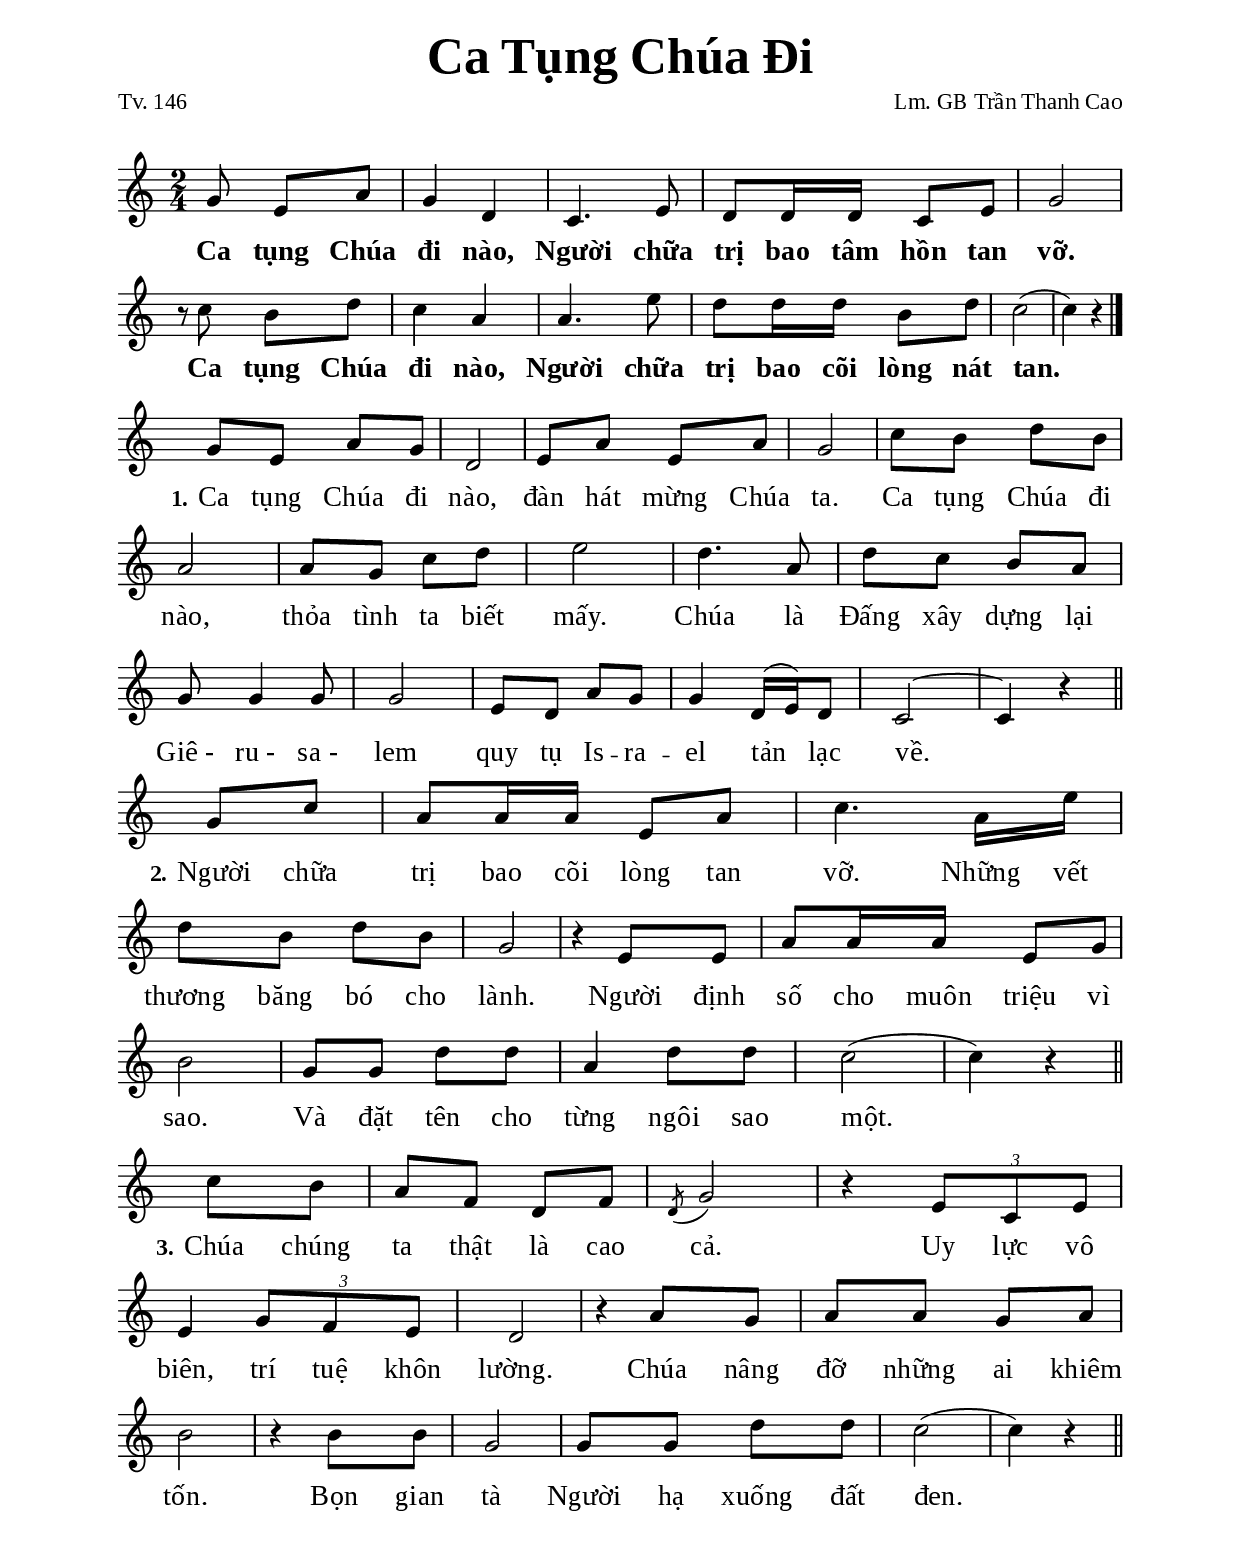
% Cài đặt chung
\version "2.22.1"
\include "english.ly"

\header {
 title = \markup { \fontsize #3 "Ca Tụng Chúa Đi" }
  poet = "Tv. 146"
  composer = "Lm. GB Trần Thanh Cao"
  arranger = " "
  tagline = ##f
}

% Nhạc điệp khúc
nhacDiepKhuc = \relative c'' {
  \partial 4. g8 e a |
  g4 d |
  c4. e8 |
  d d16 d  c8 e |
  g2 |
  r8 c b d |
  c4 a |
  a4. e'8 |
  d d16 d b8 d |
  c2 ( |
  c4) r \bar "|."
}

% Nhạc phiên khúc
nhacPhienKhucMot = \relative c'' {
  g8 e a g |
  d2 |
  e8 a e a |
  g2 |
  c8 b d b |
  a2 |
  a8 g c d |
  e2 |
  d4. a8 |
  d8 c b a |
  g8 g4 g8 |
  g2 |
  e8 d a' g |
  g4 d16 ^(e) d8 |
  c2 \tweak extra-offset #'(0 . 3) ^~ |
  c4 r \bar "||"
}

nhacPhienKhucHai = \relative c'' {
  \partial 4 g8 c |
  a a16 a e8 a |
  c4. a16 e' |
  d8 b d b |
  g2 |
  r4 e8 e |
  a a16 a e8 g |
  b2 |
  g8 g d' d |
  a4 d8 d |
  c2 ( |
  c4) r \bar "||"
}

nhacPhienKhucBa = \relative c'' {
  \partial 4 c8 b |
  a f d f |
  \acciaccatura d8 g2 |
  r4 \tuplet 3/2 { e8 c e } |
  e4 \tuplet 3/2 { g8 f e } |
  d2 |
  r4 a'8 g |
  a a g a |
  b2 |
  r4 b8 b |
  g2 |
  g8 g d' d |
  c2 ( |
  c4) r \bar "||"
}

% Lời điệp khúc
loiDiepKhuc = \lyricmode {
  Ca tụng Chúa đi nào, Người chữa trị bao tâm hồn tan vỡ.
  Ca tụng Chúa đi nào, Người chữa trị bao cõi lòng nát tan.
}

% Lời phiên khúc
loiPhienKhucMot = \lyricmode {
  \set stanza = #"1."
  Ca tụng Chúa đi nào, đàn hát mừng Chúa ta.
  Ca tụng Chúa đi nào, thỏa tình ta biết mấy.
  Chúa là Đấng xây dựng lại "Giê -" "ru -" "sa -" lem
  quy tụ Is -- ra -- el tản lạc về.
}

loiPhienKhucHai = \lyricmode {
  \set stanza = #"2."
  Người chữa trị bao cõi lòng tan vỡ.
  Những vết thương băng bó cho lành.
  Người định số cho muôn triệu vì sao.
  Và đặt tên cho từng ngôi sao một.
}

loiPhienKhucBa = \lyricmode {
  \set stanza = #"3."
  Chúa chúng ta thật là cao cả.
  Uy lực vô biên, trí tuệ khôn lường.
  Chúa nâng đỡ những ai khiêm tốn.
  Bọn gian tà Người hạ xuống đất đen.
}


% Dàn trang
\paper {
  #(set-paper-size "a4")
  top-margin = 20\mm
  bottom-margin = 10\mm
  left-margin = 20\mm
  right-margin = 20\mm
  indent = #0
  #(define fonts
    (make-pango-font-tree
      "Liberation Serif"
      "Liberation Serif"
      "Liberation Serif"
      (/ 20 20)))
  page-count = #1
  system-system-spacing = #'((basic-distance . 12)
                             (minimum-distance . 12)
                             (padding . 1))
  score-system-spacing = #'((basic-distance . 12)
                             (minimum-distance . 12)
                             (padding . 1))
}

% Thiết lập tông và nhịp
TongNhip = { \key c \major \time 2/4 }

\score {
  \new ChoirStaff <<
    \new Staff = diepKhuc \with {
        \consists "Merge_rests_engraver"
        %\magnifyStaff #(magstep +1)
      }
      <<
      \new Voice = beSop {
        \TongNhip \nhacDiepKhuc
      }
    >>
    \new Lyrics \with {
          \override VerticalAxisGroup.
            nonstaff-relatedstaff-spacing.padding = #1.2
          \override VerticalAxisGroup.
            nonstaff-unrelatedstaff-spacing.padding = #1
        }
        \lyricsto beSop \loiDiepKhuc
  >>
  \layout {
    \override Lyrics.LyricText.font-series = #'bold
    \override Lyrics.LyricText.font-size = #+2
    \override Lyrics.LyricSpace.minimum-distance = #2
    \override Score.BarNumber.break-visibility = ##(#f #f #f)
    \override Score.SpacingSpanner.uniform-stretching = ##t
  }
}

\score {
  \new ChoirStaff <<
    \new Staff = phienKhuc \with {
        %\magnifyStaff #(magstep +1)
      }
      <<
      \new Voice = beSop {
        \key c \major \time 2/4 \nhacPhienKhucMot
      }
    >>
    \new Lyrics \with {
          \override VerticalAxisGroup.
            nonstaff-relatedstaff-spacing.padding = #1.5
          \override VerticalAxisGroup.
            nonstaff-unrelatedstaff-spacing.padding = #1
        }
        \lyricsto beSop \loiPhienKhucMot
  >>
  \layout {
    \override Staff.TimeSignature.transparent = ##t
    \override Lyrics.LyricText.font-size = #+2
    \override Lyrics.LyricSpace.minimum-distance = #2
    \override Score.BarNumber.break-visibility = ##(#f #f #f)
    \override Score.SpacingSpanner.uniform-stretching = ##t
  } 
}

\score {
  \new ChoirStaff <<
    \new Staff = phienKhuc \with {
        %\magnifyStaff #(magstep +1)
      }
      <<
      \new Voice = beSop {
        \key c \major \time 2/4 \nhacPhienKhucHai
      }
    >>
    \new Lyrics \with {
          \override VerticalAxisGroup.
            nonstaff-relatedstaff-spacing.padding = #1.5
          \override VerticalAxisGroup.
            nonstaff-unrelatedstaff-spacing.padding = #1
        }
        \lyricsto beSop \loiPhienKhucHai
  >>
  \layout {
    \override Staff.TimeSignature.transparent = ##t
    \override Lyrics.LyricText.font-size = #+2
    \override Lyrics.LyricSpace.minimum-distance = #3
    \override Score.BarNumber.break-visibility = ##(#f #f #f)
    \override Score.SpacingSpanner.uniform-stretching = ##t
  } 
}

\score {
  \new ChoirStaff <<
    \new Staff = phienKhuc \with {
        %\magnifyStaff #(magstep +1)
      }
      <<
      \new Voice = beSop {
        \key c \major \time 2/4 \nhacPhienKhucBa
      }
    >>
    \new Lyrics \with {
          \override VerticalAxisGroup.
            nonstaff-relatedstaff-spacing.padding = #1.5
          \override VerticalAxisGroup.
            nonstaff-unrelatedstaff-spacing.padding = #1
        }
        \lyricsto beSop \loiPhienKhucBa
  >>
  \layout {
    \override Staff.TimeSignature.transparent = ##t
    \override Lyrics.LyricText.font-size = #+2
    \override Lyrics.LyricSpace.minimum-distance = #3.5
    \override Score.BarNumber.break-visibility = ##(#f #f #f)
    \override Score.SpacingSpanner.uniform-stretching = ##t
  } 
}
